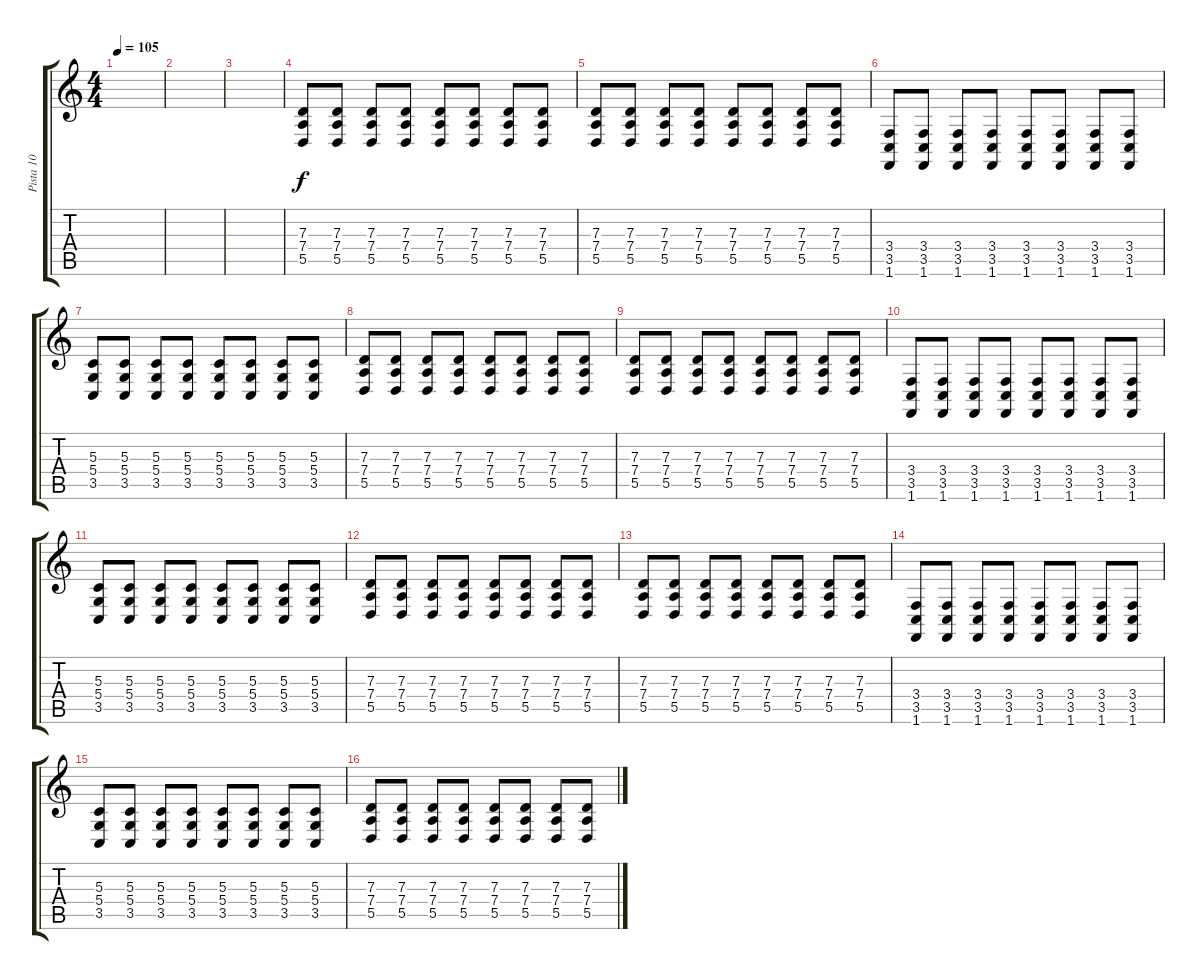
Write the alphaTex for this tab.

\track ("Pista 10" "Pista 10") {instrument acousticgrandpiano}
\staff {score tabs}
\tuning (E4 B3 G3 D3 A2 E2) {hide}
\ts (4 4)
\tempo 105
\clef g2
\ks c
|
|
|
(7.3 7.4 5.5).8{volume 16 instrument distortionguitar} (7.3 7.4 5.5).8 (7.3 7.4 5.5).8 (7.3 7.4 5.5).8 (7.3 7.4 5.5).8 (7.3 7.4 5.5).8 (7.3 7.4 5.5).8 (7.3 7.4 5.5).8 |
(7.3 7.4 5.5).8 (7.3 7.4 5.5).8 (7.3 7.4 5.5).8 (7.3 7.4 5.5).8 (7.3 7.4 5.5).8 (7.3 7.4 5.5).8 (7.3 7.4 5.5).8 (7.3 7.4 5.5).8 |
(3.4 3.5 1.6).8 (3.4 3.5 1.6).8 (3.4 3.5 1.6).8 (3.4 3.5 1.6).8 (3.4 3.5 1.6).8 (3.4 3.5 1.6).8 (3.4 3.5 1.6).8 (3.4 3.5 1.6).8 |
(5.3 5.4 3.5).8 (5.3 5.4 3.5).8 (5.3 5.4 3.5).8 (5.3 5.4 3.5).8 (5.3 5.4 3.5).8 (5.3 5.4 3.5).8 (5.3 5.4 3.5).8 (5.3 5.4 3.5).8 |
(7.3 7.4 5.5).8{volume 16 instrument distortionguitar} (7.3 7.4 5.5).8 (7.3 7.4 5.5).8 (7.3 7.4 5.5).8 (7.3 7.4 5.5).8 (7.3 7.4 5.5).8 (7.3 7.4 5.5).8 (7.3 7.4 5.5).8 |
(7.3 7.4 5.5).8 (7.3 7.4 5.5).8 (7.3 7.4 5.5).8 (7.3 7.4 5.5).8 (7.3 7.4 5.5).8 (7.3 7.4 5.5).8 (7.3 7.4 5.5).8 (7.3 7.4 5.5).8 |
(3.4 3.5 1.6).8 (3.4 3.5 1.6).8 (3.4 3.5 1.6).8 (3.4 3.5 1.6).8 (3.4 3.5 1.6).8 (3.4 3.5 1.6).8 (3.4 3.5 1.6).8 (3.4 3.5 1.6).8 |
(5.3 5.4 3.5).8 (5.3 5.4 3.5).8 (5.3 5.4 3.5).8 (5.3 5.4 3.5).8 (5.3 5.4 3.5).8 (5.3 5.4 3.5).8 (5.3 5.4 3.5).8 (5.3 5.4 3.5).8 |
(7.3 7.4 5.5).8 (7.3 7.4 5.5).8 (7.3 7.4 5.5).8 (7.3 7.4 5.5).8 (7.3 7.4 5.5).8 (7.3 7.4 5.5).8 (7.3 7.4 5.5).8 (7.3 7.4 5.5).8 |
(7.3 7.4 5.5).8 (7.3 7.4 5.5).8 (7.3 7.4 5.5).8 (7.3 7.4 5.5).8 (7.3 7.4 5.5).8 (7.3 7.4 5.5).8 (7.3 7.4 5.5).8 (7.3 7.4 5.5).8 |
(3.4 3.5 1.6).8 (3.4 3.5 1.6).8 (3.4 3.5 1.6).8 (3.4 3.5 1.6).8 (3.4 3.5 1.6).8 (3.4 3.5 1.6).8 (3.4 3.5 1.6).8 (3.4 3.5 1.6).8 |
(5.3 5.4 3.5).8 (5.3 5.4 3.5).8 (5.3 5.4 3.5).8 (5.3 5.4 3.5).8 (5.3 5.4 3.5).8 (5.3 5.4 3.5).8 (5.3 5.4 3.5).8 (5.3 5.4 3.5).8 |
(7.3 7.4 5.5).8 (7.3 7.4 5.5).8 (7.3 7.4 5.5).8 (7.3 7.4 5.5).8 (7.3 7.4 5.5).8 (7.3 7.4 5.5).8 (7.3 7.4 5.5).8 (7.3 7.4 5.5).8
